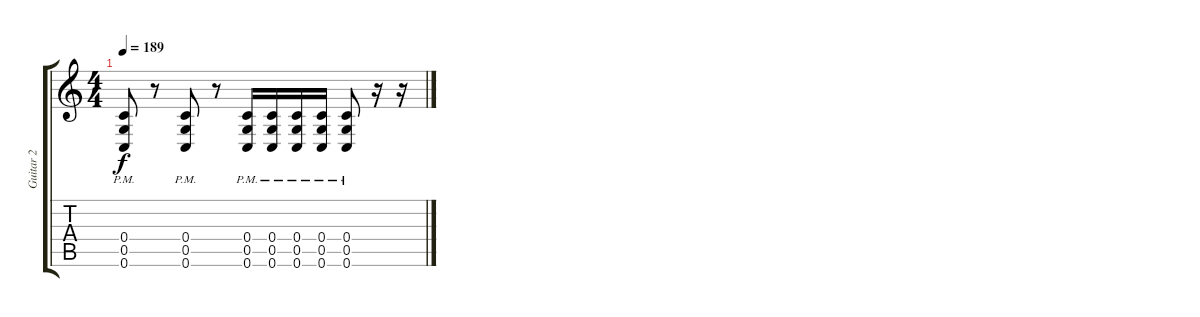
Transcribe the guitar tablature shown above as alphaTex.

\track ("Guitar 2" "Guitar 2") {instrument distortionguitar}
\staff {score tabs}
\tuning (D4 A3 F3 C3 G2 C2) {hide}
\ts (4 4)
\tempo 189
\clef g2
\ks c
(0.4{pm} 0.5{pm} 0.6{pm}).8{dy f} r.8 (0.4{pm} 0.5{pm} 0.6{pm}).8 r.8 (0.4{pm} 0.5{pm} 0.6{pm}).16 (0.4{pm} 0.5{pm} 0.6{pm}).16 (0.4{pm} 0.5{pm} 0.6{pm}).16 (0.4{pm} 0.5{pm} 0.6{pm}).16 (0.4{pm} 0.5{pm} 0.6{pm}).8 r.16 r.16
